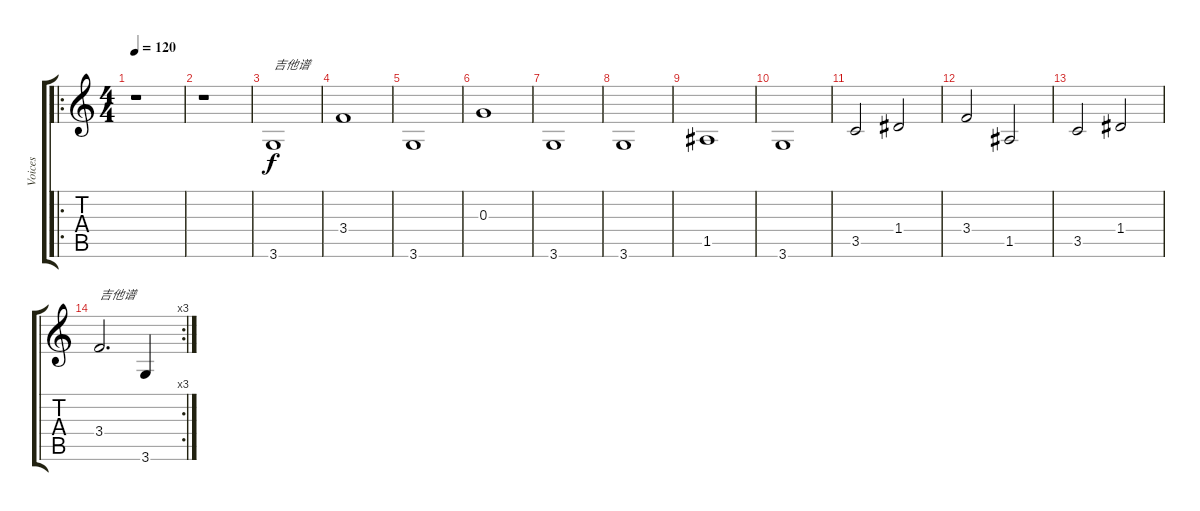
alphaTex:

\track ("Voices" "Voices") {instrument electricbassfinger}
\staff {score tabs}
\tuning (E4 B3 G3 D3 A2 E2) {hide}
\ro
\ts (4 4)
\tempo 120
\clef g2
\ks c
r.1{dy f instrument electricbassfinger} |
r.1 |
3.6.1{txt "吉他谱"} |
3.4.1 |
3.6.1 |
0.3.1 |
3.6.1 |
3.6.1 |
1.5.1 |
3.6.1 |
3.5.2 1.4.2 |
3.4.2 1.5.2 |
3.5.2 1.4.2 |
\rc 3
3.4.2{d txt "吉他谱"} 3.6.4
